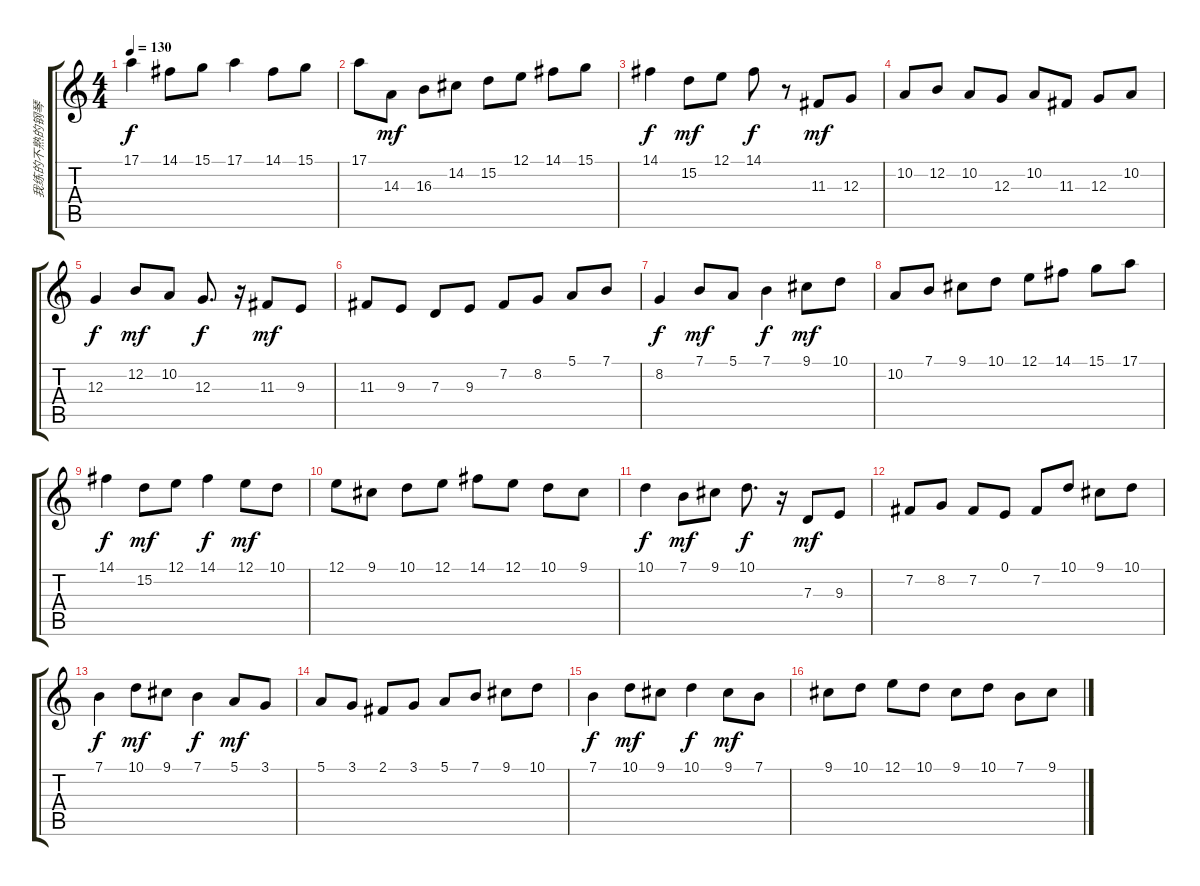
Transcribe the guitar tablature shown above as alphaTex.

\track ("我练的不熟的钢琴" "我练的不熟的钢琴") {instrument acousticgrandpiano}
\staff {score tabs}
\tuning (E4 B3 G3 D3 A2 E2) {hide}
\ts (4 4)
\tempo 130
\clef g2
\ks c
17.1.4{dy f} 14.1.8 15.1.8 17.1.4 14.1.8 15.1.8 |
17.1.8 14.3.8{dy mf} 16.3.8 14.2.8 15.2.8 12.1.8 14.1.8 15.1.8 |
14.1.4{dy f} 15.2.8{dy mf} 12.1.8 14.1.8{dy f} r.8 11.3.8{dy mf} 12.3.8 |
10.2.8 12.2.8 10.2.8 12.3.8 10.2.8 11.3.8 12.3.8 10.2.8 |
12.3.4{dy f} 12.2.8{dy mf} 10.2.8 12.3.8{d dy f} r.16 11.3.8{dy mf} 9.3.8 |
11.3.8 9.3.8 7.3.8 9.3.8 7.2.8 8.2.8 5.1.8 7.1.8 |
8.2.4{dy f} 7.1.8{dy mf} 5.1.8 7.1.4{dy f} 9.1.8{dy mf} 10.1.8 |
10.2.8 7.1.8 9.1.8 10.1.8 12.1.8 14.1.8 15.1.8 17.1.8 |
14.1.4{dy f} 15.2.8{dy mf} 12.1.8 14.1.4{dy f} 12.1.8{dy mf} 10.1.8 |
12.1.8 9.1.8 10.1.8 12.1.8 14.1.8 12.1.8 10.1.8 9.1.8 |
10.1.4{dy f} 7.1.8{dy mf} 9.1.8 10.1.8{d dy f} r.16 7.3.8{dy mf} 9.3.8 |
7.2.8 8.2.8 7.2.8 0.1.8 7.2.8 10.1.8 9.1.8 10.1.8 |
7.1.4{dy f} 10.1.8{dy mf} 9.1.8 7.1.4{dy f} 5.1.8{dy mf} 3.1.8 |
5.1.8 3.1.8 2.1.8 3.1.8 5.1.8 7.1.8 9.1.8 10.1.8 |
7.1.4{dy f} 10.1.8{dy mf} 9.1.8 10.1.4{dy f} 9.1.8{dy mf} 7.1.8 |
9.1.8 10.1.8 12.1.8 10.1.8 9.1.8 10.1.8 7.1.8 9.1.8
